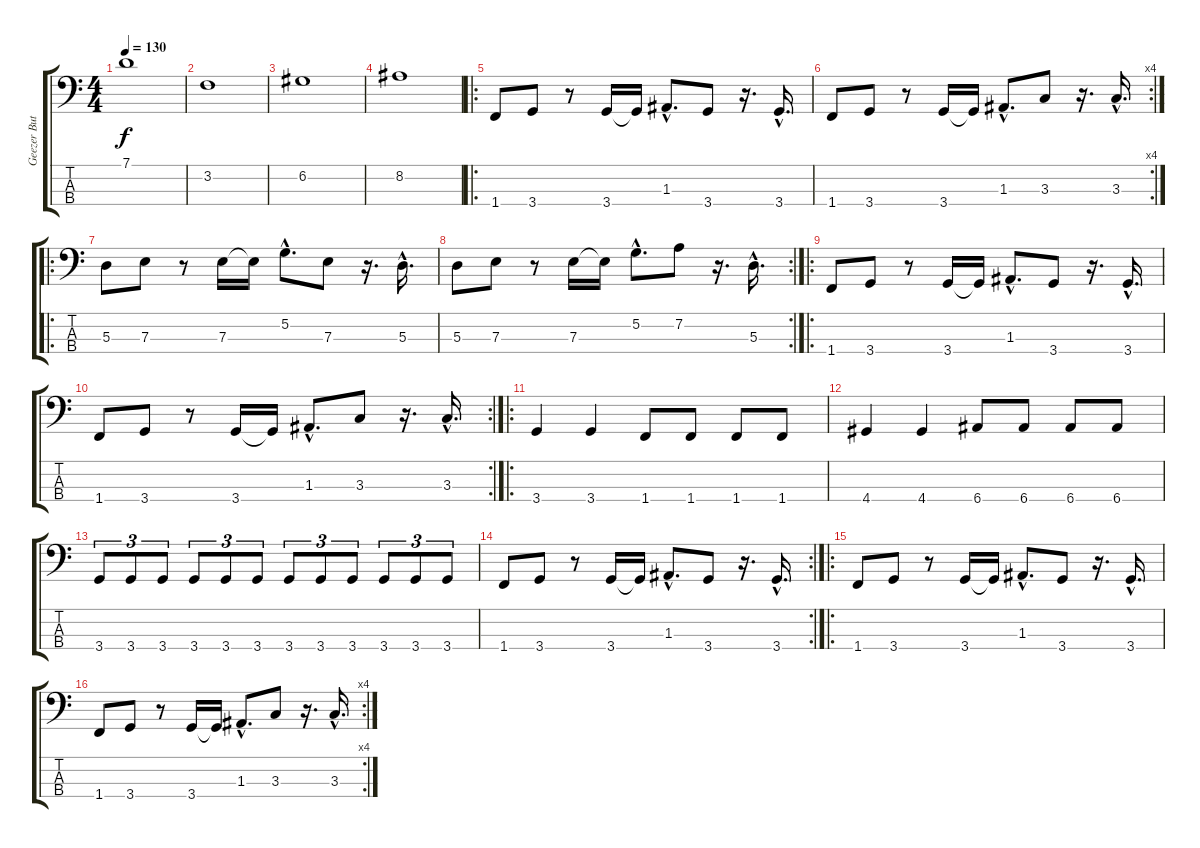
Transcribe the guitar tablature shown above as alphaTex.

\track ("Geezer Butler" "Geezer But") {instrument electricbassfinger}
\staff {score tabs}
\tuning (G2 D2 A1 E1) {hide}
\ts (4 4)
\tempo 130
\clef f4
\ks c
7.1.1{dy f instrument electricbassfinger} |
3.2.1 |
6.2.1 |
8.2.1 |
\ro
1.4.8 3.4.8 r.8 3.4.16 3.4{t}.16 1.3{hac}.8{d} 3.4.8 r.16{d} 3.4{hac}.16{d} |
\rc 4
1.4.8 3.4.8 r.8 3.4.16 3.4{t}.16 1.3{hac}.8{d} 3.3.8 r.16{d} 3.3{hac}.16{d} |
\ro
5.3.8 7.3.8 r.8 7.3.16 7.3{t}.16 5.2{hac}.8{d} 7.3.8 r.16{d} 5.3{hac}.16{d} |
\rc 2
5.3.8 7.3.8 r.8 7.3.16 7.3{t}.16 5.2{hac}.8{d} 7.2.8 r.16{d} 5.3{hac}.16{d} |
\ro
1.4.8 3.4.8 r.8 3.4.16 3.4{t}.16 1.3{hac}.8{d} 3.4.8 r.16{d} 3.4{hac}.16{d} |
\rc 2
1.4.8 3.4.8 r.8 3.4.16 3.4{t}.16 1.3{hac}.8{d} 3.3.8 r.16{d} 3.3{hac}.16{d} |
\ro
3.4.4 3.4.4 1.4.8 1.4.8 1.4.8 1.4.8 |
4.4.4 4.4.4 6.4.8 6.4.8 6.4.8 6.4.8 |
3.4.8{tu (3 2)} 3.4.8{tu (3 2)} 3.4.8{tu (3 2)} 3.4.8{tu (3 2)} 3.4.8{tu (3 2)} 3.4.8{tu (3 2)} 3.4.8{tu (3 2)} 3.4.8{tu (3 2)} 3.4.8{tu (3 2)} 3.4.8{tu (3 2)} 3.4.8{tu (3 2)} 3.4.8{tu (3 2)} |
\rc 2
1.4.8 3.4.8 r.8 3.4.16 3.4{t}.16 1.3{hac}.8{d} 3.4.8 r.16{d} 3.4{hac}.16{d} |
\ro
1.4.8 3.4.8 r.8 3.4.16 3.4{t}.16 1.3{hac}.8{d} 3.4.8 r.16{d} 3.4{hac}.16{d} |
\rc 4
1.4.8 3.4.8 r.8 3.4.16 3.4{t}.16 1.3{hac}.8{d} 3.3.8 r.16{d} 3.3{hac}.16{d}
